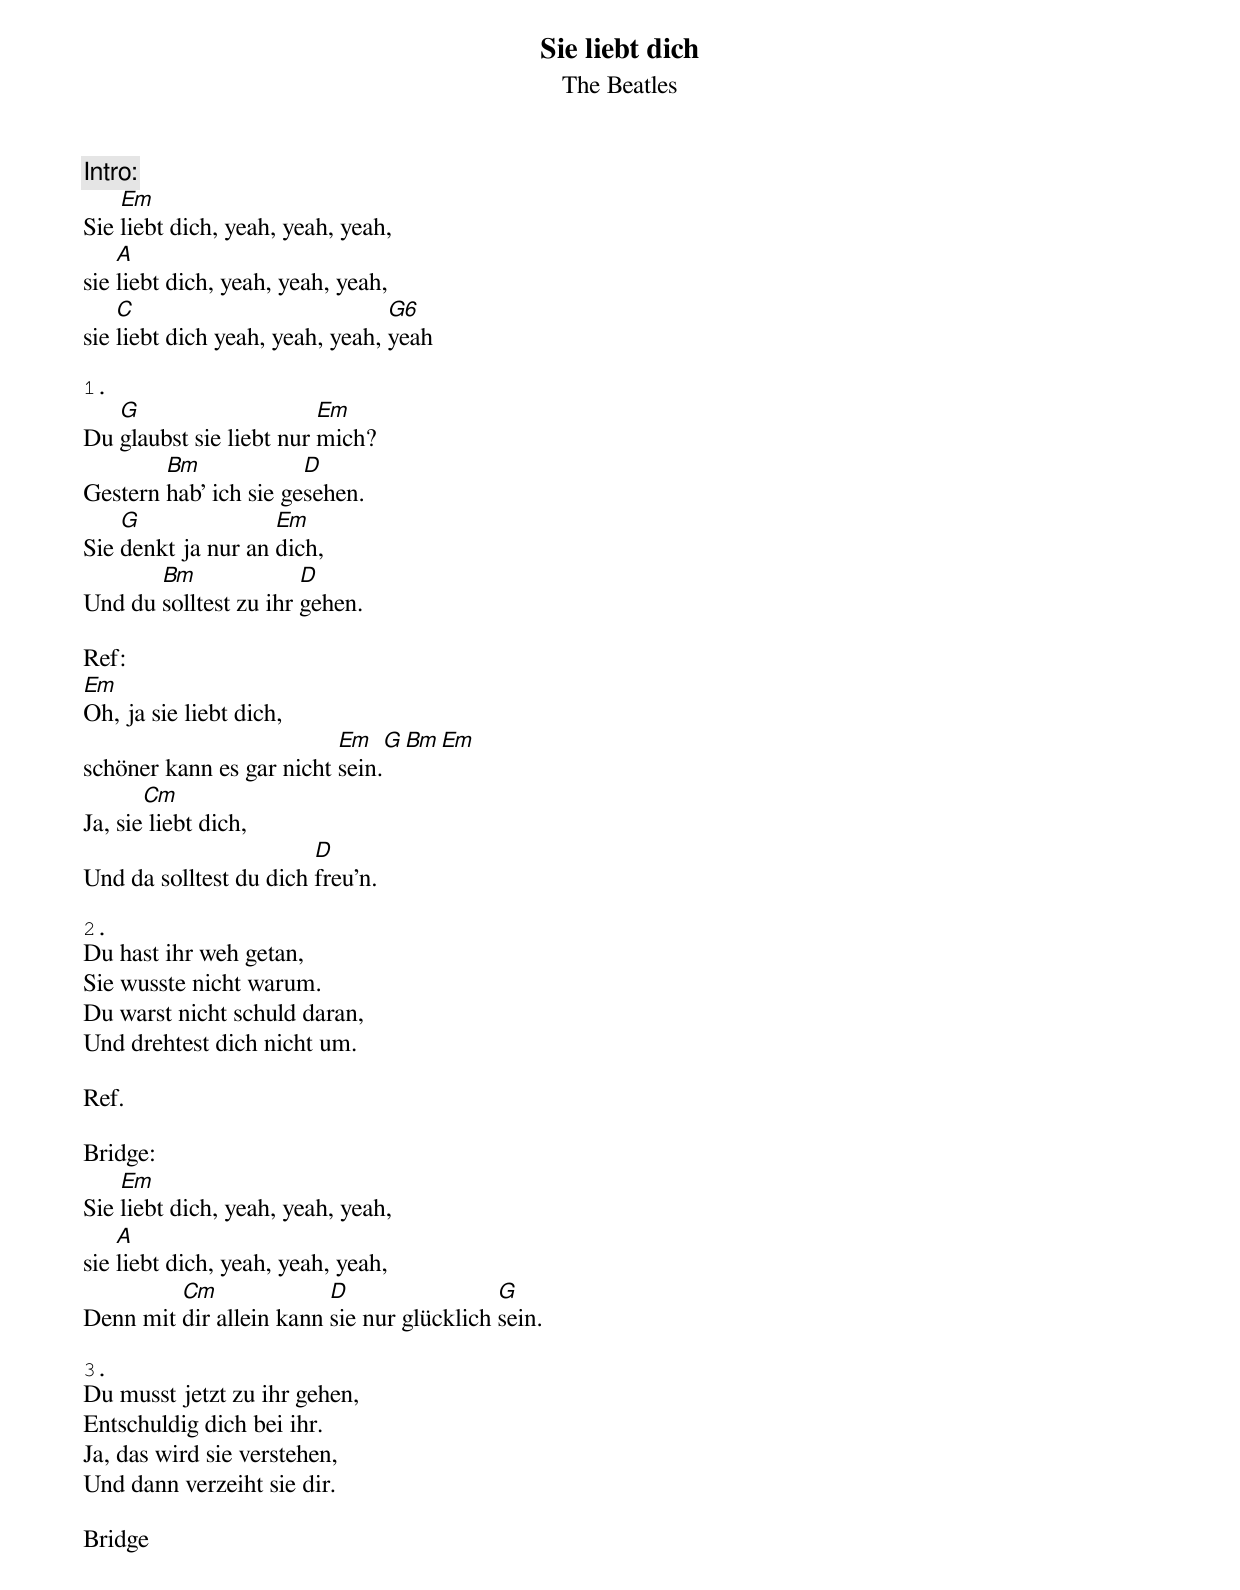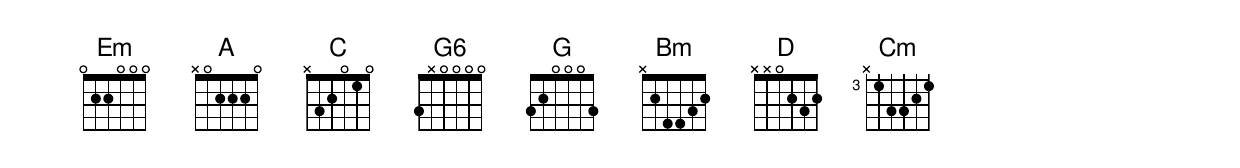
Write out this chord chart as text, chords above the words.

Sie liebt dich
The Beatles

Intro:
    Em
Sie liebt dich, yeah, yeah, yeah,
    A
sie liebt dich, yeah, yeah, yeah,
    C                            G6
sie liebt dich yeah, yeah, yeah, yeah

1.
   G                     Em
Du glaubst sie liebt nur mich?
        Bm             D
Gestern hab' ich sie gesehen.
    G               Em
Sie denkt ja nur an dich,
       Bm              D
Und du solltest zu ihr gehen.

Ref:
Em
Oh, ja sie liebt dich,
                          Em   G Bm Em
schöner kann es gar nicht sein.
       Cm
Ja, sie liebt dich,
                        D
Und da solltest du dich freu'n.

2.
Du hast ihr weh getan,
Sie wusste nicht warum.
Du warst nicht schuld daran,
Und drehtest dich nicht um.

Ref.

Bridge:
    Em
Sie liebt dich, yeah, yeah, yeah,
    A
sie liebt dich, yeah, yeah, yeah,
         Cm              D                 G
Denn mit dir allein kann sie nur glücklich sein.

3.
Du musst jetzt zu ihr gehen,
Entschuldig dich bei ihr.
Ja, das wird sie verstehen,
Und dann verzeiht sie dir.

Bridge
